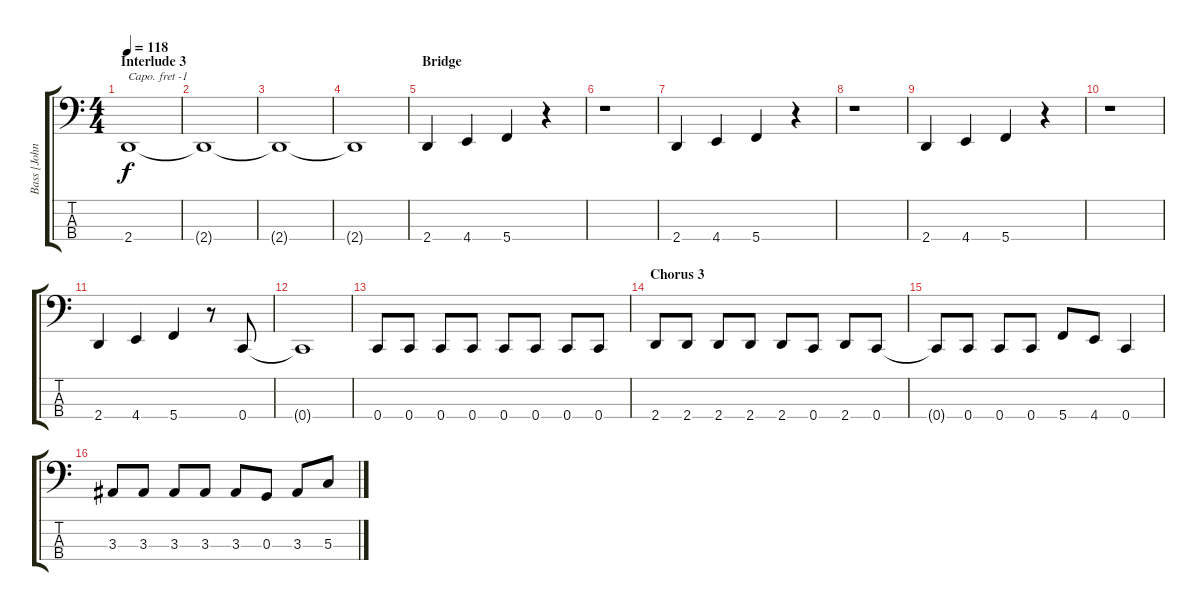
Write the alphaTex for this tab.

\track ("Bass [Johnny Christ]" "Bass [John") {instrument electricbassfinger}
\staff {score tabs}
\capo -1
\tuning (Gb2 Db2 Ab1 Db1) {hide}
\ts (4 4)
\section ("" "Interlude 3")
\tempo 118
\clef f4
\ks c
2.4.1{dy f} |
2.4{t}.1 |
2.4{t}.1 |
2.4{t}.1 |
\section ("" "Bridge")
2.4.4 4.4.4 5.4.4 r.4 |
r.1 |
2.4.4 4.4.4 5.4.4 r.4 |
r.1 |
2.4.4 4.4.4 5.4.4 r.4 |
r.1 |
2.4.4 4.4.4 5.4.4 r.8 0.4.8 |
0.4{t}.1 |
0.4.8 0.4.8 0.4.8 0.4.8 0.4.8 0.4.8 0.4.8 0.4.8 |
\section ("" "Chorus 3")
2.4.8 2.4.8 2.4.8 2.4.8 2.4.8 0.4.8 2.4.8 0.4.8 |
0.4{t}.8 0.4.8 0.4.8 0.4.8 5.4.8 4.4.8 0.4.4 |
3.3.8 3.3.8 3.3.8 3.3.8 3.3.8 0.3.8 3.3.8 5.3.8
